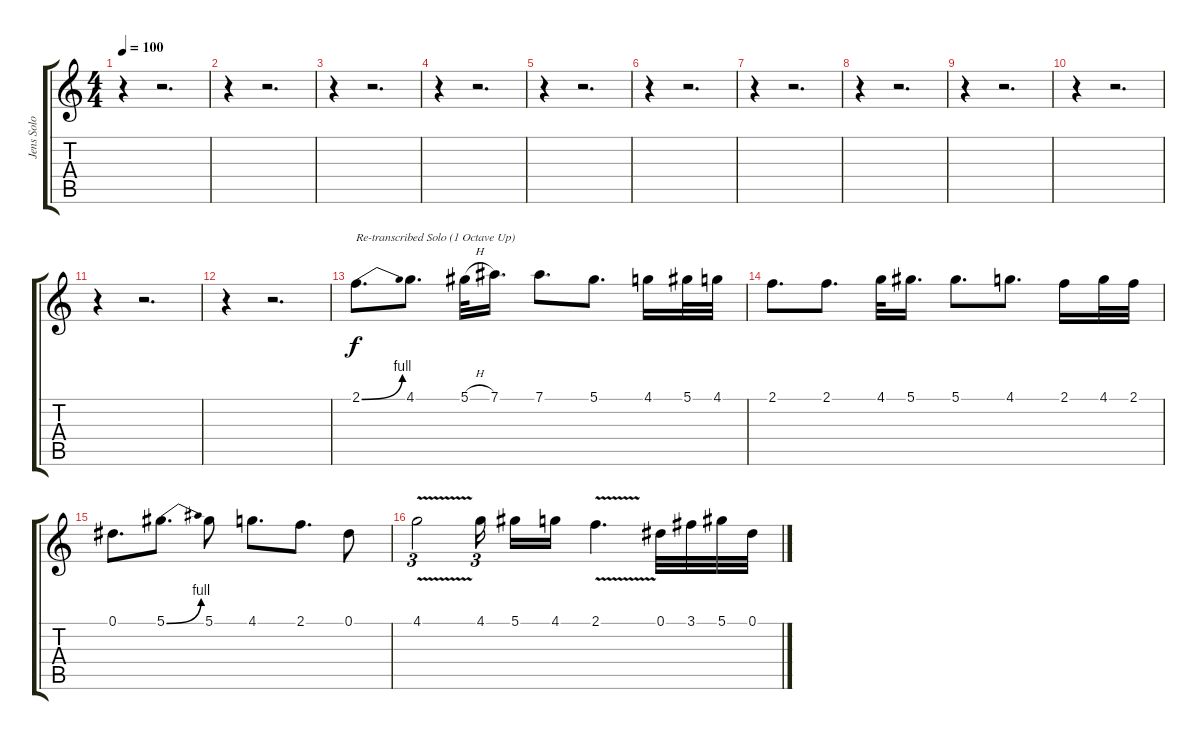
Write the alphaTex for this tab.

\track ("Jens Solo 2" "Jens Solo ") {instrument lead1square}
\staff {score tabs}
\tuning (Eb5 Bb4 Gb4 Db4 Ab3 Eb3) {hide}
\ts (4 4)
\tempo 100
\clef g2
\ks c
r.4{dy f} r.2{d} |
r.4 r.2{d} |
r.4 r.2{d} |
r.4 r.2{d} |
r.4 r.2{d} |
r.4 r.2{d} |
r.4 r.2{d} |
r.4 r.2{d} |
r.4 r.2{d} |
r.4 r.2{d} |
r.4 r.2{d} |
r.4 r.2{d} |
2.1{be (bend 0 0 60 4)}.8{d txt "Re-transcribed Solo (1 Octave Up)" volume 14} 4.1.8{d} 5.1{h}.32 7.1.16{d} 7.1.8{d} 5.1.8{d} 4.1.16 5.1.32 4.1.32 |
2.1.8{d} 2.1.8{d} 4.1.32 5.1.16{d} 5.1.8{d} 4.1.8{d} 2.1.16 4.1.32 2.1.32 |
0.1.8{d} 5.1{be (bend 0 0 60 4)}.8{d} 5.1.8 4.1.8{d} 2.1.8{d} 0.1.8 |
4.1{v}.2{tu (3 2)} 4.1.16{tu (3 2)} 5.1.16 4.1.16 2.1{v}.4{d} 0.1.32 3.1.32 5.1.32 0.1.32
